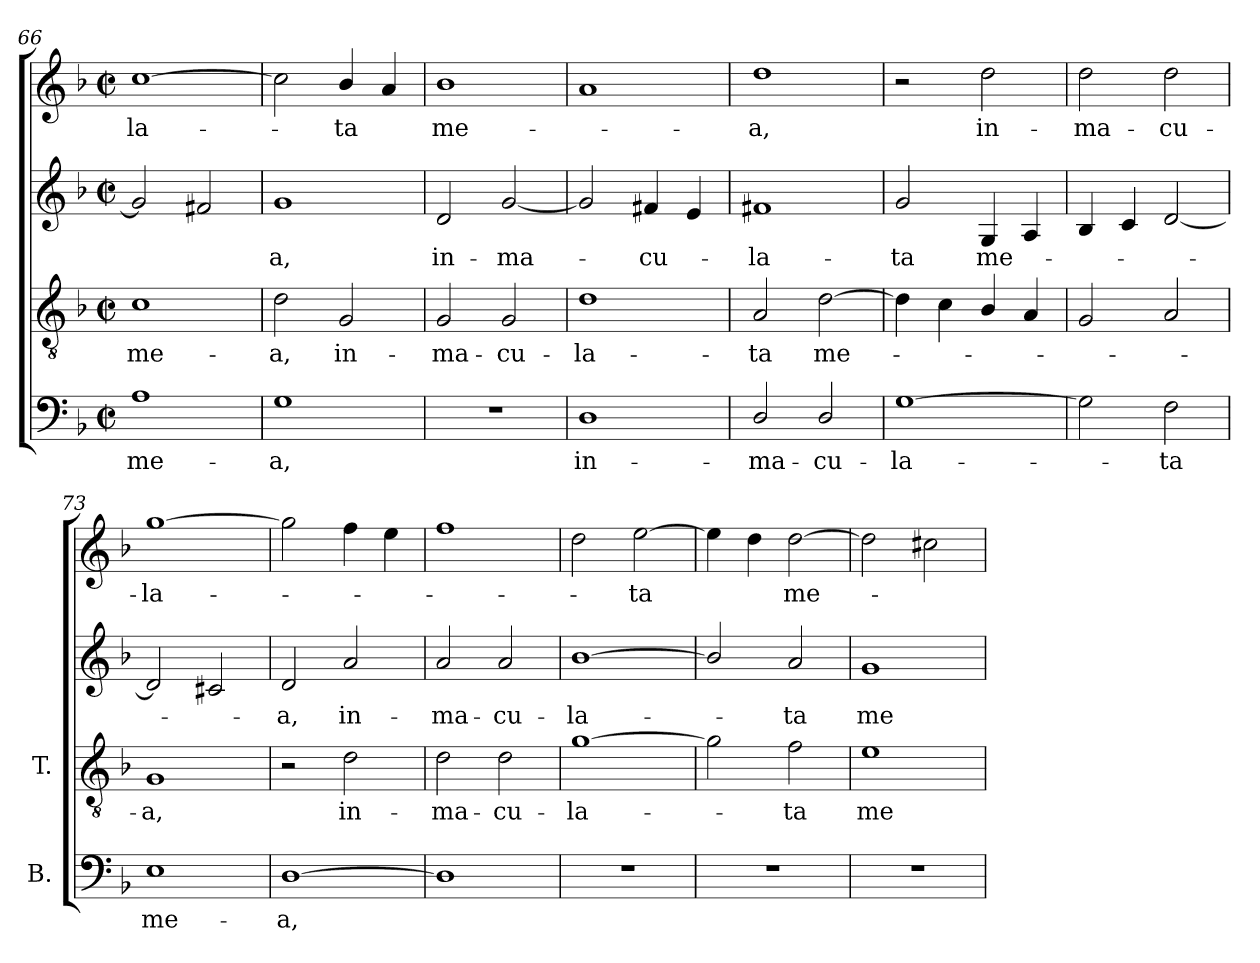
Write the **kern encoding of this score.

**kern	**text	**kern	**text	**kern	**text	**kern	**text
*part4	*part4	*part3	*part3	*part2	*part2	*part1	*part1
*staff4	*staff4	*staff3	*staff3	*staff2	*staff2	*staff1	*staff1
*I""Bajo"	*	*I""Contralto"	*	*I""Tenor"	*	*I""Tiple"	*
*I'B.	*	*I'T.	*	*	*	*	*
*clefF4	*	*clefGv2	*	*clefG2	*	*clefG2	*
*	*	*ITrd7c12	*	*	*	*	*
*k[b-]	*	*k[b-]	*	*k[b-]	*	*k[b-]	*
*F:	*	*F:	*	*F:	*	*F:	*
*M2/2	*	*M2/2	*	*M2/2	*	*M2/2	*
*met(c|)	*	*met(c|)	*	*met(c|)	*	*met(c|)	*
=66	=66	=66	=66	=66	=66	=66	=66
!	!LO:LY:b:color=#000000	!	!	!	!	!	!
!	!	!	!LO:LY:b:color=#000000	!	!	!	!
!	!	!	!	!	!	!	!LO:LY:b:color=#000000
1Ai	me-	1Ci	me-	2gi/]	.	[1cci	-la-
.	.	.	.	2f#Xi/	.	.	.
=67	=67	=67	=67	=67	=67	=67	=67
!	!LO:LY:b:color=#000000	!	!	!	!	!	!
!	!	!	!LO:LY:b:color=#000000	!	!	!	!
!	!	!	!	!	!LO:LY:b:color=#000000	!	!
1Gi	-a,	2Di\	-a,	1gi	-a,	2cci\]	.
!	!	!	!LO:LY:b:color=#000000	!	!	!	!
!	!	!	!	!	!	!	!LO:LY:b:color=#000000
.	.	2GGi/	in-	.	.	4b-i/	-ta
.	.	.	.	.	.	4ai/	.
=68	=68	=68	=68	=68	=68	=68	=68
!	!	!	!LO:LY:b:color=#000000	!	!	!	!
!	!	!	!	!	!LO:LY:b:color=#000000	!	!
!	!	!	!	!	!	!	!LO:LY:b:color=#000000
1r	.	2GGi/	-ma-	2di/	in-	1b-i	me-
!	!	!	!LO:LY:b:color=#000000	!	!	!	!
!	!	!	!	!	!LO:LY:b:color=#000000	!	!
.	.	2GGi/	-cu-	[2gi/	-ma-	.	.
=69	=69	=69	=69	=69	=69	=69	=69
!	!LO:LY:b:color=#000000	!	!	!	!	!	!
!	!	!	!LO:LY:b:color=#000000	!	!	!	!
1Di	in-	1Di	-la-	2gi/]	.	1ai	.
!	!	!	!	!	!LO:LY:b:color=#000000	!	!
.	.	.	.	4f#Xi/	-cu-	.	.
.	.	.	.	4ei/	.	.	.
=70	=70	=70	=70	=70	=70	=70	=70
!	!LO:LY:b:color=#000000	!	!	!	!	!	!
!	!	!	!LO:LY:b:color=#000000	!	!	!	!
!	!	!	!	!	!LO:LY:b:color=#000000	!	!
!	!	!	!	!	!	!	!LO:LY:b:color=#000000
2Di/	-ma-	2AAi/	-ta	1f#Xi	-la-	1ddi	-a,
!	!LO:LY:b:color=#000000	!	!	!	!	!	!
!	!	!	!LO:LY:b:color=#000000	!	!	!	!
2Di/	-cu-	[2Di\	me-	.	.	.	.
!!LO:PB:g=z
=71	=71	=71	=71	=71	=71	=71	=71
!	!LO:LY:b:color=#000000	!	!	!	!	!	!
!	!	!	!	!	!LO:LY:b:color=#000000	!	!
[1Gi	-la-	4Di\]	.	2gi/	-ta	2r	.
.	.	4Ci\	.	.	.	.	.
!	!	!	!	!	!LO:LY:b:color=#000000	!	!
!	!	!	!	!	!	!	!LO:LY:b:color=#000000
.	.	4BB-i/	.	4Gi/	me-	2ddi\	in-
.	.	4AAi/	.	4Ai/	.	.	.
=72	=72	=72	=72	=72	=72	=72	=72
!	!	!	!	!	!	!	!LO:LY:b:color=#000000
2Gi\]	.	2GGi/	.	4B-i/	.	2ddi\	-ma-
.	.	.	.	4ci/	.	.	.
!	!LO:LY:b:color=#000000	!	!	!	!	!	!
!	!	!	!	!	!	!	!LO:LY:b:color=#000000
2Fi\	-ta	2AAi/	.	[2di/	.	2ddi\	-cu-
=73	=73	=73	=73	=73	=73	=73	=73
!	!LO:LY:b:color=#000000	!	!	!	!	!	!
!	!	!	!LO:LY:b:color=#000000	!	!	!	!
!	!	!	!	!	!	!	!LO:LY:b:color=#000000
1Ei	me-	1GGi	-a,	2di/]	.	[1ggi	-la-
.	.	.	.	2c#Xi/	.	.	.
=74	=74	=74	=74	=74	=74	=74	=74
!	!LO:LY:b:color=#000000	!	!	!	!	!	!
!	!	!	!	!	!LO:LY:b:color=#000000	!	!
[1Di	-a,	2r	.	2di/	-a,	2ggi\]	.
!	!	!	!LO:LY:b:color=#000000	!	!	!	!
!	!	!	!	!	!LO:LY:b:color=#000000	!	!
.	.	2Di\	in-	2ai/	in-	4ffi\	.
.	.	.	.	.	.	4eei\	.
=75	=75	=75	=75	=75	=75	=75	=75
!	!	!	!LO:LY:b:color=#000000	!	!	!	!
!	!	!	!	!	!LO:LY:b:color=#000000	!	!
1Di]	.	2Di\	-ma-	2ai/	-ma-	1ffi	.
!	!	!	!LO:LY:b:color=#000000	!	!	!	!
!	!	!	!	!	!LO:LY:b:color=#000000	!	!
.	.	2Di\	-cu-	2ai/	-cu-	.	.
=76	=76	=76	=76	=76	=76	=76	=76
!	!	!	!LO:LY:b:color=#000000	!	!	!	!
!	!	!	!	!	!LO:LY:b:color=#000000	!	!
1r	.	[1Gi	-la-	[1b-i	-la-	2ddi\	.
!	!	!	!	!	!	!	!LO:LY:b:color=#000000
.	.	.	.	.	.	[2eei\	-ta
=77	=77	=77	=77	=77	=77	=77	=77
1r	.	2Gi\]	.	2b-i/]	.	4eei\]	.
.	.	.	.	.	.	4ddi\	.
!	!	!	!LO:LY:b:color=#000000	!	!	!	!
!	!	!	!	!	!LO:LY:b:color=#000000	!	!
!	!	!	!	!	!	!	!LO:LY:b:color=#000000
.	.	2Fi\	-ta	2ai/	-ta	[2ddi\	me-
=78	=78	=78	=78	=78	=78	=78	=78
!	!	!	!LO:LY:b:color=#000000	!	!	!	!
!	!	!	!	!	!LO:LY:b:color=#000000	!	!
1r	.	1Ei	me-	1gi	me-	2ddi\]	.
.	.	.	.	.	.	2cc#Xi\	.
=	=	=	=	=	=	=	=
*-	*-	*-	*-	*-	*-	*-	*-
